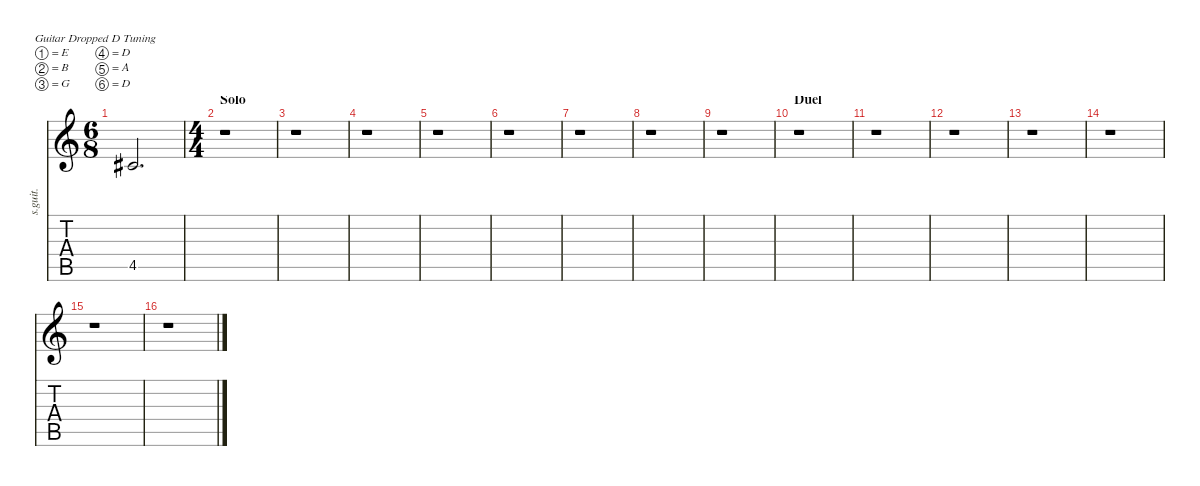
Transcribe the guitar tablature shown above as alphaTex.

\defaultSystemsLayout 4
\hideDynamics
\bracketExtendMode nobrackets
\track ("Cello" "s.guit.") {instrument cello}
\staff {score tabs}
\tuning (E4 B3 G3 D3 A2 D2)
\displaytranspose 12
\ts (6 8)
\tempo (130 hide)
\clef g2
\ks c
4.5{acc #}.2{d lyrics (0 "") lyrics (1 "") lyrics (2 "") lyrics (3 "") lyrics (4 "") dy f} |
\ts (4 4)
\beaming (8 2 2 2 2)
\section ("" "Solo")
r.1 |
r.1 |
r.1 |
r.1 |
r.1 |
r.1 |
r.1 |
r.1 |
\section ("" "Duel")
r.1 |
r.1 |
r.1 |
r.1 |
r.1 |
r.1 |
r.1
